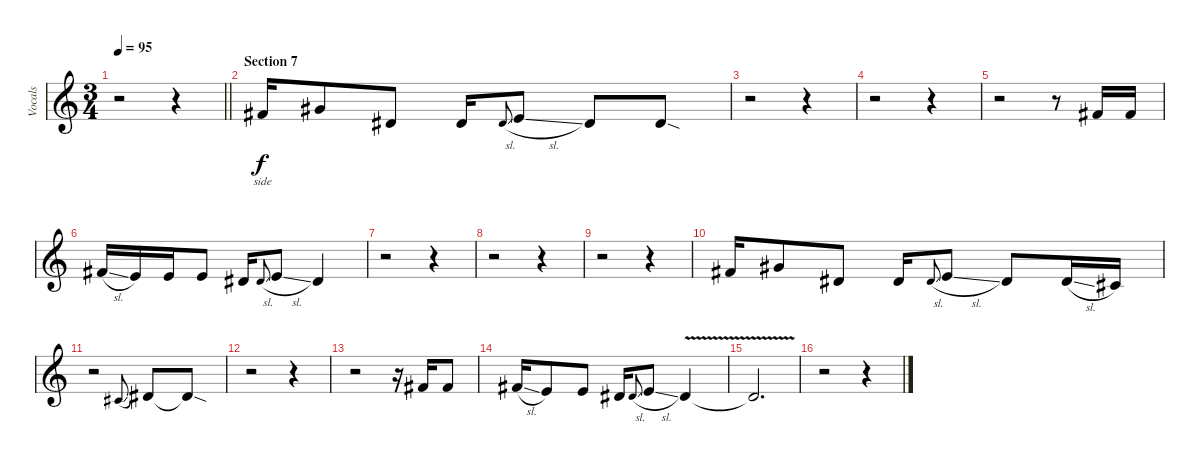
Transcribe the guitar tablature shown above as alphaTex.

\track ("Vocals" "Vocals") {instrument tenorsax}
\staff {score}
\tuning (E4 B3 G3 D3 A2 E2) {hide}
\ts (3 4)
\tempo 95
\clef g2
\barLineRight lightlight
\ks c
r.2{dy f} r.4 |
\section ("" "Section 7")
11.3.16{lyrics (0 "side") lyrics (1 "") lyrics (2 "") lyrics (3 "") lyrics (4 "")} 13.3.8 8.3.8 8.3.16 8.3{sl}.8{gr onbeat} 9.3{sl}.8 8.3.8 8.3{sod}.8 |
r.2 r.4 |
r.2 r.4 |
r.2 r.8 11.3.16 11.3.16 |
11.3{sl}.16 9.3.16 9.3.16 9.3.8 8.3.16 8.3{sl}.8{gr onbeat} 9.3{sl}.8 8.3.4 |
r.2 r.4 |
r.2 r.4 |
r.2 r.4 |
11.3.16 13.3.8 8.3.8 8.3.16 8.3{sl}.8{gr onbeat} 9.3{sl}.8 8.3.8 8.3{sl}.16 6.3.16 |
r.2 6.3{sl}.8{gr onbeat} 8.3.8 8.3{sod t}.8 |
r.2 r.4 |
r.2 r.16 11.3.16 11.3.8 |
11.3{sl}.16 9.3.8 9.3.8 8.3.16 8.3{sl}.8{gr onbeat} 9.3{sl}.8 8.3{v}.4 |
8.3{v t}.2{d volume 0} |
r.2{volume 10} r.4
